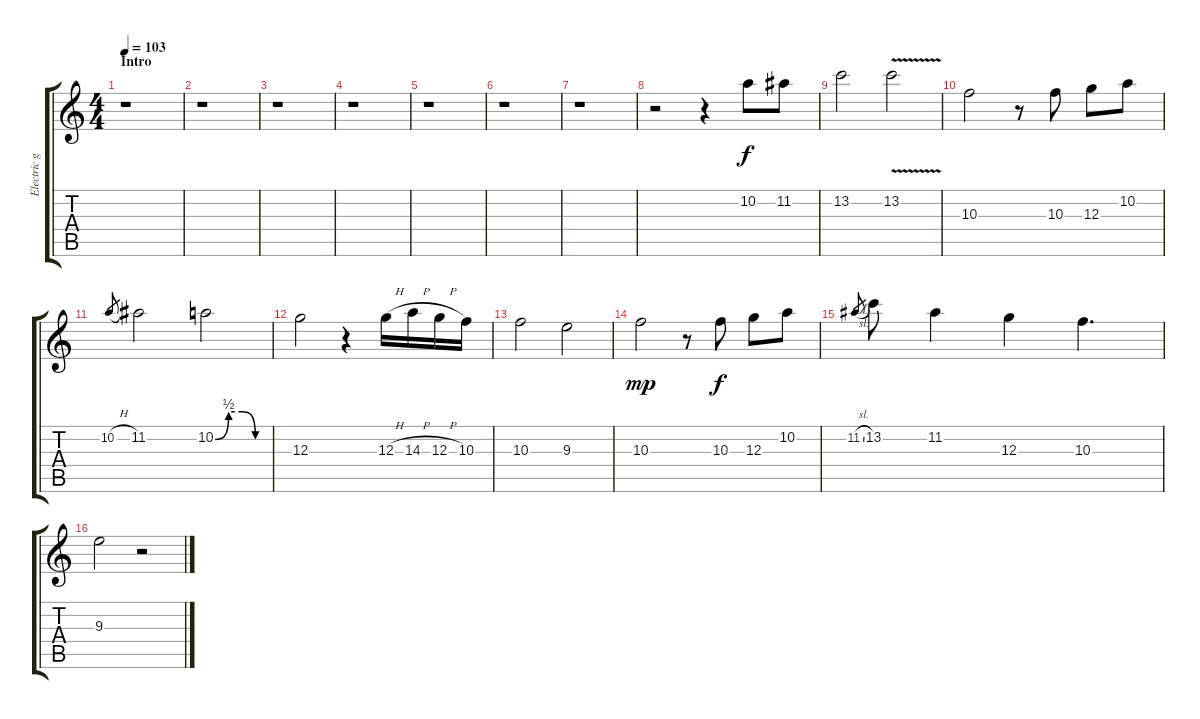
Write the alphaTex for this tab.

\track ("Electric guitar" "Electric g") {instrument electricguitarclean}
\staff {score tabs}
\tuning (E4 B3 G3 D3 A2 E2) {hide}
\ts (4 4)
\section ("" "Intro")
\tempo 103
\clef g2
\ks c
r.1{dy f instrument electricguitarclean} |
r.1 |
r.1 |
r.1 |
r.1 |
r.1 |
r.1 |
r.2 r.4 10.2.8 11.2.8 |
13.2.2 13.2{v}.2 |
10.3.2 r.8 10.3.8 12.3.8 10.2.8 |
10.2{h}.8{gr} 11.2.2 10.2{be (custom 0 0 15 2 30 2 45 0 60 0)}.2 |
12.3.2 r.4 12.3{h}.16 14.3{h}.16 12.3{h}.16 10.3.16 |
10.3.2 9.3.2 |
10.3.2{dy mp} r.8 10.3.8{dy f} 12.3.8 10.2.8 |
11.2{sl}.8{gr} 13.2.8 11.2.4 12.3.4 10.3.4{d} |
9.3.2 r.2
